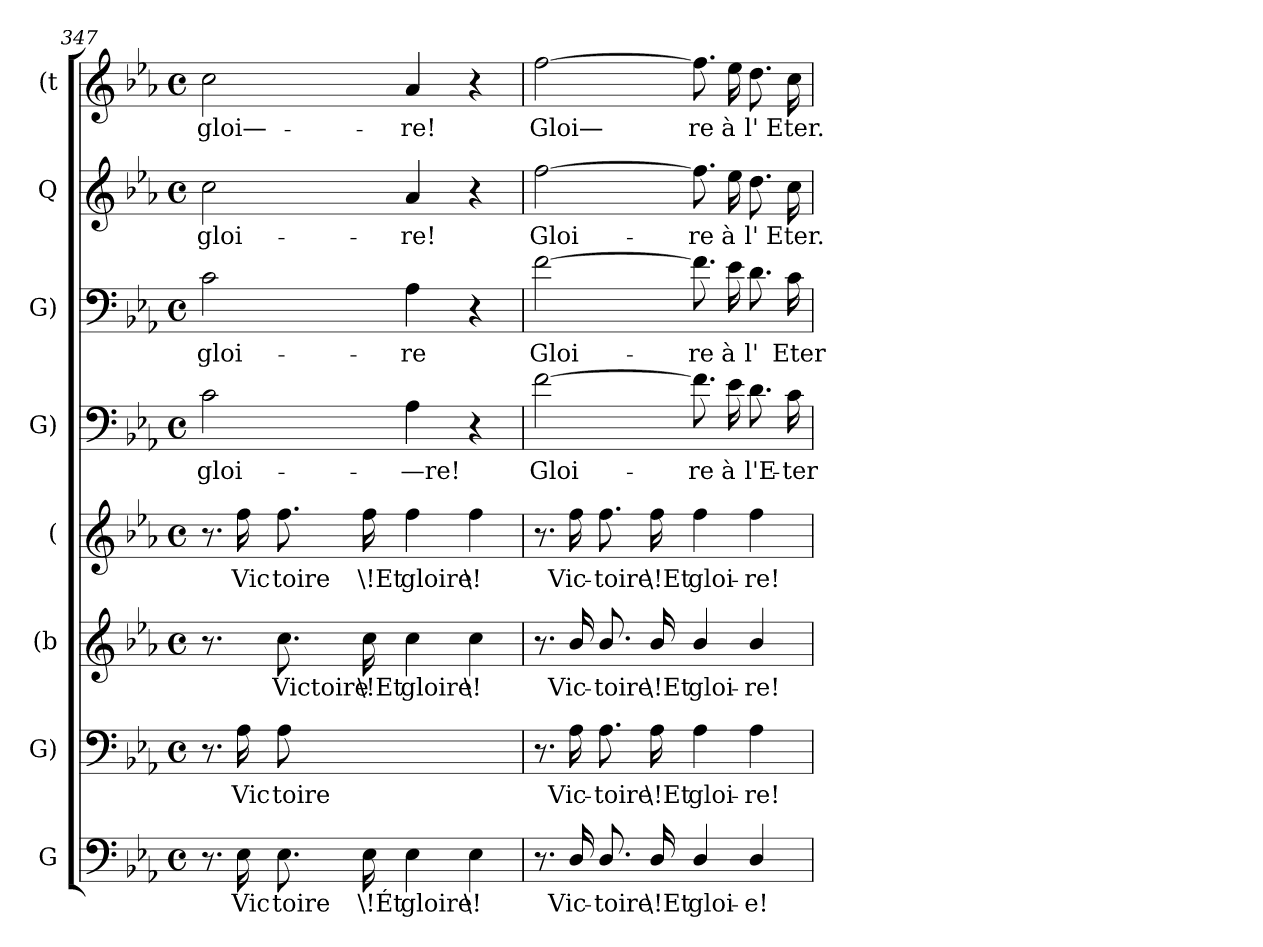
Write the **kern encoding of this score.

**kern	**text	**kern	**text	**kern	**text	**kern	**text	**kern	**text	**kern	**text	**kern	**text	**kern	**text
*part8	*part8	*part7	*part7	*part6	*part6	*part5	*part5	*part4	*part4	*part3	*part3	*part2	*part2	*part1	*part1
*staff8	*staff8	*staff7	*staff7	*staff6	*staff6	*staff5	*staff5	*staff4	*staff4	*staff3	*staff3	*staff2	*staff2	*staff1	*staff1
*I"G	*	*I"G)	*	*I"(b	*	*I"(	*	*I"G)	*	*I"G)	*	*I"Q	*	*I"(t	*
*clefF4	*	*clefF4	*	*clefG2	*	*clefG2	*	*clefF4	*	*clefF4	*	*clefG2	*	*clefG2	*
*k[b-e-a-]	*	*k[b-e-a-]	*	*k[b-e-a-]	*	*k[b-e-a-]	*	*k[b-e-a-]	*	*k[b-e-a-]	*	*k[b-e-a-]	*	*k[b-e-a-]	*
*M4/4	*	*M4/4	*	*M4/4	*	*M4/4	*	*M4/4	*	*M4/4	*	*M4/4	*	*M4/4	*
*met(c)	*	*met(c)	*	*met(c)	*	*met(c)	*	*met(c)	*	*met(c)	*	*met(c)	*	*met(c)	*
=347	=347	=347	=347	=347	=347	=347	=347	=347	=347	=347	=347	=347	=347	=347	=347
8.r	.	8.r	.	8.r	.	8.r	.	2ci\	gloi-	2ci\	gloi-	2cci\	gloi-	2cci\	gloi—-
16E-i\	Vic	16A-i\	Vic	16ryy	.	16ffi\	Vic	.	.	.	.	.	.	.	.
8.E-i\	toire	8A-i\	toire	8.cci\	Victoire	8.ffi\	toire	.	.	.	.	.	.	.	.
.	.	2ryy	.	.	.	.	.	.	.	.	.	.	.	.	.
16E-i\	\!Ét	.	.	16cci\	\!Et	16ffi\	\!Et	.	.	.	.	.	.	.	.
4E-i\	gloire	.	.	4cci\	gloire	4ffi\	gloire	4A-i\	—re!	4A-i\	re	4a-i/	re!	4a-i/	re!
4E-i\	\!	.	.	4cci\	\!	4ffi\	\!	4r	.	4r	.	4r	.	4r	.
.	.	8ryy	.	.	.	.	.	.	.	.	.	.	.	.	.
=348	=348	=348	=348	=348	=348	=348	=348	=348	=348	=348	=348	=348	=348	=348	=348
8.r	.	8.r	.	8.r	.	8.r	.	[2fi\	Gloi-	[2fi\	Gloi-	[2ffi\	Gloi-	[2ffi\	Gloi—
16Di/	Vic-	16A-i\	Vic-	16b-i/	Vic-	16ffi\	Vic-	.	.	.	.	.	.	.	.
8.Di/	toire	8.A-i\	toire	8.b-i/	toire	8.ffi\	toire	.	.	.	.	.	.	.	.
16Di/	\!Et	16A-i\	\!Et	16b-i/	\!Et	16ffi\	\!Et	.	.	.	.	.	.	.	.
4Di/	gloi-	4A-i\	gloi-	4b-i/	gloi-	4ffi\	gloi-	8.fi\]	re	8.fi\]	re	8.ffi\]	re	8.ffi\]	re
.	.	.	.	.	.	.	.	16e-i\	à	16e-i\	à	16ee-i\	à	16ee-i\	à
4Di/	e!	4A-i\	re!	4b-i/	re!	4ffi\	re!	8.di\	l'E-	8.di\	l'	8.ddi\	l'	8.ddi\	l'
.	.	.	.	.	.	.	.	16ci\	ter	16ci\	Eter	16cci\	Eter.	16cci\	Eter.
=	=	=	=	=	=	=	=	=	=	=	=	=	=	=	=
*-	*-	*-	*-	*-	*-	*-	*-	*-	*-	*-	*-	*-	*-	*-	*-
